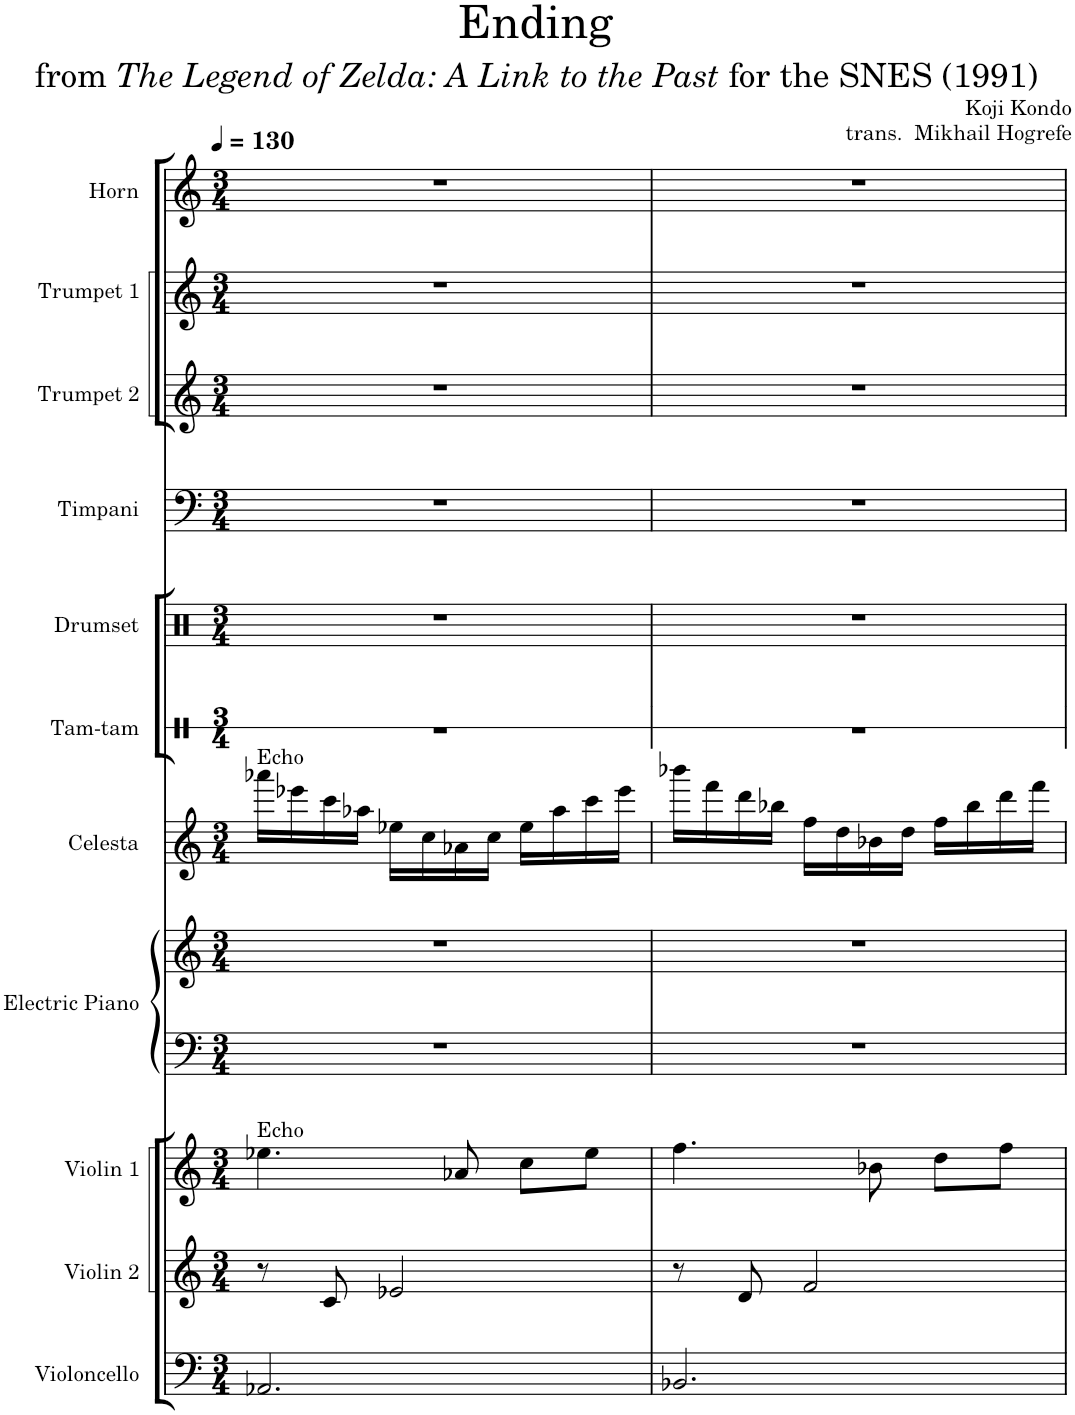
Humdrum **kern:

**kern	**kern	**kern	**kern	**kern	**kern	**kern	**kern	**kern	**kern	**kern	**kern	**kern	**kern	**kern	**kern	**kern	**kern	**kern
*part18	*part17	*part16	*part15	*part14	*part13	*part12	*part12	*part11	*part10	*part9	*part8	*part7	*part6	*part5	*part4	*part3	*part2	*part1
*staff19	*staff18	*staff17	*staff16	*staff15	*staff14	*staff13	*staff12	*staff11	*staff10	*staff9	*staff8	*staff7	*staff6	*staff5	*staff4	*staff3	*staff2	*staff1
*I"Violoncello	*I"Violin c	*I"Violin b	*I"Violin 2	*I"Violin a	*I"Violin 1	*I"Electric Piano	*	*I"Celesta d	*I"Celesta c	*I"Celesta b	*I"Celesta a	*I"Celesta	*I"Tam-tam	*I"Drumset	*I"Timpani	*I"Trumpet 2	*I"Trumpet 1	*I"Horn
*I'Vc.	*I'Vln. c	*I'Vln. b	*I'Vln. 2	*I'Vln. a	*I'Vln. 1	*I'El. Pno.	*	*I'Cel. d	*I'Cel. c	*I'Cel. b	*I'Cel. a	*I'Cel.	*I'Tam	*I'D. Set	*I'Timp.	*I'Tpt. 2	*I'Tpt. 1	*I'Hn.
*	*stria5	*stria5	*	*stria5	*	*	*	*stria5	*stria5	*stria5	*stria5	*	*stria1	*	*	*	*	*
*clefF4	*clefG2	*clefG2	*clefG2	*clefG2	*clefG2	*clefF4	*clefG2	*clefG2	*clefG2	*clefG2	*clefG2	*clefG2	*clefX	*clefX	*clefF4	*clefG2	*clefG2	*clefG2
*	*	*	*	*	*	*	*	*	*	*	*	*	*	*	*	*Trd1c2	*Trd1c2	*Trd4c7
*k[]	*k[]	*k[]	*k[]	*k[]	*k[]	*k[]	*k[]	*k[]	*k[]	*k[]	*k[]	*k[]	*k[]	*k[]	*k[]	*k[]	*k[]	*k[]
*M3/4	*M3/4	*M3/4	*M3/4	*M3/4	*M3/4	*M3/4	*M3/4	*M3/4	*M3/4	*M3/4	*M3/4	*M3/4	*M3/4	*M3/4	*M3/4	*M3/4	*M3/4	*M3/4
*MM130	*MM130	*MM130	*MM130	*MM130	*MM130	*MM130	*MM130	*MM130	*MM130	*MM130	*MM130	*MM130	*MM130	*MM130	*MM130	*MM130	*MM130	*MM130
=1	=1	=1	=1	=1	=1	=1	=1	=1	=1	=1	=1	=1	=1	=1	=1	=1	=1	=1
!	!	!	!	!	!	!	!	!	!	!	!	!LO:TX:a:t=Echo	!	!	!	!	!	!
!	!	!	!	!	!LO:TX:a:t=Echo	!	!	!	!	!	!	!	!	!	!	!	!	!
2.AA-X/	4r	8r	8r	4.ee-X	4.ee-X\	2.r	2.r	8r	8r	16r	4aaa-X	16aaa-X\LL	2.r	2.r	2.r	2.r	2.r	2.r
.	.	.	.	.	.	.	.	.	.	4eee-X	.	16eee-X\	.	.	.	.	.	.
.	.	4.c	8c/	.	.	.	.	16r	4ccc	.	.	16ccc\	.	.	.	.	.	.
.	.	.	.	.	.	.	.	4aa-X	.	.	.	16aa-X\JJ	.	.	.	.	.	.
.	4.e-X	.	2e-X/	.	.	.	.	.	.	.	4ee-X	16ee-X\LL	.	.	.	.	.	.
.	.	.	.	.	.	.	.	.	.	4cc	.	16cc\	.	.	.	.	.	.
.	.	.	.	4.a-X	8a-X/	.	.	.	4a-X	.	.	16a-X\	.	.	.	.	.	.
.	.	.	.	.	.	.	.	4cc	.	.	.	16cc\JJ	.	.	.	.	.	.
.	.	[4cc	.	.	8cc\L	.	.	.	.	.	4ee-	16ee-\LL	.	.	.	.	.	.
.	.	.	.	.	.	.	.	.	.	8.aa-X	.	16aa-\	.	.	.	.	.	.
.	8ee-X	.	.	.	8ee-\J	.	.	.	8ccc	.	.	16ccc\	.	.	.	.	.	.
.	.	.	.	.	.	.	.	16eee-X	.	.	.	16eee-\JJ	.	.	.	.	.	.
=2	=2	=2	=2	=2	=2	=2	=2	=2	=2	=2	=2	=2	=2	=2	=2	=2	=2	=2
!	!	!	!	!	!	!	!	!LO:N:vis=8	!	!	!	!	!	!	!	!	!	!
2.BB-X/	4r	8cc]	8r	4.ff	4.ff\	2.r	2.r	8.r	8r	16r	4bbb-X	16bbb-X\LL	2.r	2.r	2.r	2.r	2.r	2.r
.	.	.	.	.	.	.	.	.	.	4fff	.	16fff\	.	.	.	.	.	.
.	.	4.d	8d/	.	.	.	.	.	4ddd	.	.	16ddd\	.	.	.	.	.	.
.	.	.	.	.	.	.	.	4bb-X	.	.	.	16bb-X\JJ	.	.	.	.	.	.
.	4.f	.	2f/	.	.	.	.	.	.	.	4ff	16ff\LL	.	.	.	.	.	.
.	.	.	.	.	.	.	.	.	.	4dd	.	16dd\	.	.	.	.	.	.
.	.	.	.	4.b-X	8b-X\	.	.	.	4b-X	.	.	16b-X\	.	.	.	.	.	.
.	.	.	.	.	.	.	.	4dd	.	.	.	16dd\JJ	.	.	.	.	.	.
.	.	4dd	.	.	8dd\L	.	.	.	.	.	4ff	16ff\LL	.	.	.	.	.	.
.	.	.	.	.	.	.	.	.	.	8.bb-X	.	16bb-\	.	.	.	.	.	.
.	8ff	.	.	.	8ff\J	.	.	.	8ddd	.	.	16ddd\	.	.	.	.	.	.
.	.	.	.	.	.	.	.	16fff	.	.	.	16fff\JJ	.	.	.	.	.	.
=	=	=	=	=	=	=	=	=	=	=	=	=	=	=	=	=	=	=
*-	*-	*-	*-	*-	*-	*-	*-	*-	*-	*-	*-	*-	*-	*-	*-	*-	*-	*-
